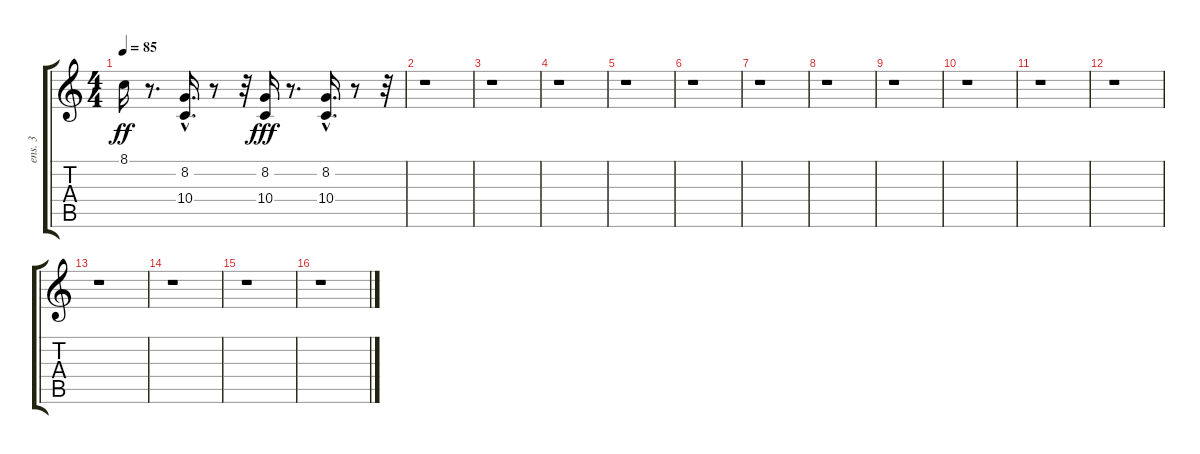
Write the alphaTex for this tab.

\track ("ens. 3" "ens. 3") {instrument stringensemble1}
\staff {score tabs}
\tuning (E4 B3 G3 D3 A2 E2) {hide}
\ts (4 4)
\tempo 85
\clef g2
\ks c
8.1.16{dy ff} r.8{d} (8.2{hac} 10.4).16{d} r.8 r.32 (8.2 10.4).16{dy fff} r.8{d} (8.2{hac} 10.4).16{d} r.8 r.32 |
r.1 |
r.1 |
r.1 |
r.1 |
r.1 |
r.1 |
r.1 |
r.1 |
r.1 |
r.1 |
r.1 |
r.1 |
r.1 |
r.1 |
r.1
